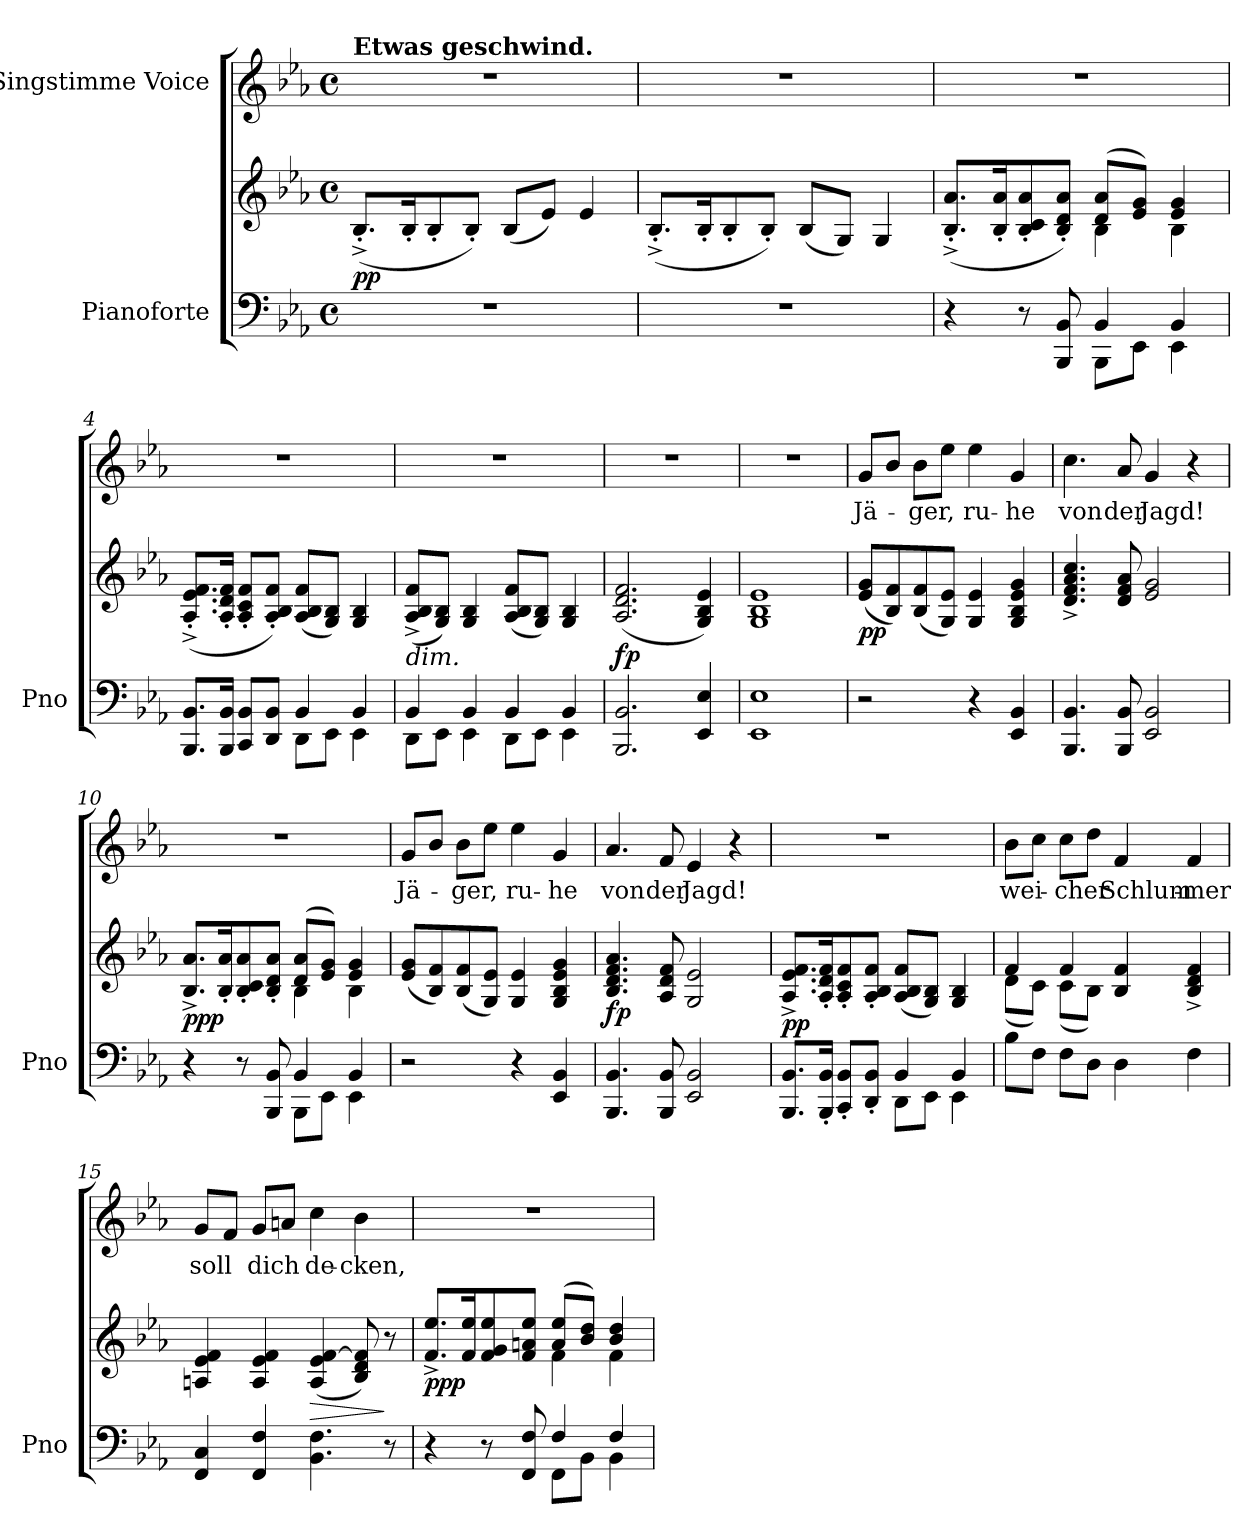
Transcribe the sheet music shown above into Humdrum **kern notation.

**kern	**kern	**dynam	**kern	**text
*part2	*part2	*part2	*part1	*part1
*staff3	*staff2	*staff2/3	*staff1	*staff1
*I"Pianoforte	*	*	*I"Singstimme Voice	*
*I'Pno	*	*	*	*
*clefF4	*clefG2	*	*clefG2	*
*k[b-e-a-]	*k[b-e-a-]	*	*k[b-e-a-]	*
*M4/4	*M4/4	*	*M4/4	*
*met(c)	*met(c)	*	*met(c)	*
=1	=1	=1	=1	=1
!	!	!	!LO:TX:a:B:t=Etwas geschwind.	!
!	!	!LO:DY:b	!	!
1r	(8.B-'^>/L	pp	1r	.
.	16B-'/K	.	.	.
.	8B-'/	.	.	.
.	8B-'/J)	.	.	.
.	(8B-/L	.	.	.
.	8e-/J)	.	.	.
.	4e-/	.	.	.
=2	=2	=2	=2	=2
1r	(8.B-'^>/L	.	1r	.
.	16B-'/K	.	.	.
.	8B-'/	.	.	.
.	8B-'/J)	.	.	.
.	(8B-/L	.	.	.
.	8G/J)	.	.	.
.	4G/	.	.	.
=3	=3	=3	=3	=3
*^	*^	*	*	*
4r	2ryy	(8.B-/'^> 8.a-/'^>L	2ryy	.	1r	.
.	.	16B-/' 16a-/'K	.	.	.	.
8r	.	8B-/' 8c/' 8a-/'	.	.	.	.
8BBB-/ 8BB-/	.	8B-/' 8d/' 8a-/'J)	.	.	.	.
4BB-/	8BBB-\L	(>8d/ 8a-/L	4B-\	.	.	.
.	8EE-\J	8e-/ 8g/J)	.	.	.	.
4BB-/	4EE-\	4e-/ 4g/	4B-\	.	.	.
*	*	*v	*v	*	*	*
=4	=4	=4	=4	=4	=4
8.BBB-/ 8.BB-/L	2ryy	(8.A-/'^ 8.e-/'^ 8.f/'^L	.	1r	.
16BBB-/ 16BB-/Jk	.	16A-/' 16d/' 16f/'Jk	.	.	.
8CC/ 8BB-/L	.	8A-/' 8c/' 8f/'L	.	.	.
8DD/ 8BB-/J	.	8A-/' 8B-/' 8f/'J)	.	.	.
4BB-/	8DD\L	(>8A-/ 8B-/ 8f/L	.	.	.
.	8EE-\J	8G/ 8B-/J)	.	.	.
4BB-/	4EE-\	4G/ 4B-/	.	.	.
!!LO:LB:g=z
=5	=5	=5	=5	=5	=5
!	!	!LO:TX:b:i:t=dim.	!	!	!
4BB-/	8DD\L	(>8A-/^< 8B-/^< 8f/^<L	.	1r	.
.	8EE-\J	8G/ 8B-/J)	.	.	.
4BB-/	4EE-\	4G/ 4B-/	.	.	.
4BB-/	8DD\L	(>8A-/ 8B-/ 8f/L	.	.	.
.	8EE-\J	8G/ 8B-/J)	.	.	.
4BB-/	4EE-\	4G/ 4B-/	.	.	.
=6	=6	=6	=6	=6	=6
!	!	!	!LO:DY:b	!	!
*v	*v	*	*	*	*
2.BBB-/ 2.BB-/	(2.A-/ 2.d/ 2.f/	fp	1r	.
4EE-/ 4E-/	4G/ 4B-/ 4e-/)	.	.	.
=7	=7	=7	=7	=7
1EE- 1E-	1G 1B- 1e-	.	1r	.
=8	=8	=8	=8	=8
!	!	!LO:DY:b	!	!LO:LY:b
2r	(8e-/ 8g/L	pp	8g/L	Jä-
.	8B-/ 8f/)	.	8b-/J	.
!	!	!	!	!LO:LY:b
.	(8B-/ 8f/	.	8b-\L	-ger,
.	8G/ 8e-/J)	.	8ee-\J	.
!	!	!	!	!LO:LY:b
4r	4G/ 4e-/	.	4ee-\	ru-
!	!	!	!	!LO:LY:b
4EE-/ 4BB-/	4G/ 4B-/ 4e-/ 4g/	.	4g/	-he
=9	=9	=9	=9	=9
!	!	!	!	!LO:LY:b
4.BBB-/ 4.BB-/	4.d/^< 4.f/^< 4.a-/^< 4.cc/^<	.	4.cc\	von
!	!	!	!	!LO:LY:b
8BBB-/ 8BB-/	8d/ 8f/ 8a-/	.	8a-/	der
!	!	!	!	!LO:LY:b
2EE-/ 2BB-/	2e-/ 2g/	.	4g/	Jagd!
.	.	.	4r	.
=10	=10	=10	=10	=10
*^	*^	*	*	*
!	!	!	!	!LO:DY:b	!	!
4r	2ryy	8.B-/^> 8.a-/^>L	2ryy	ppp	1r	.
.	.	16B-/' 16a-/'K	.	.	.	.
8r	.	8B-/' 8c/' 8a-/'	.	.	.	.
8BBB-/ 8BB-/	.	8B-/' 8d/' 8a-/'J	.	.	.	.
4BB-/	8BBB-\L	(8d/ 8a-/L	4B-\	.	.	.
.	8EE-\J	8e-/ 8g/J)	.	.	.	.
4BB-/	4EE-\	4e-/ 4g/	4B-\	.	.	.
!!LO:LB:g=z
=11	=11	=11	=11	=11	=11	=11
!	!	!	!	!	!	!LO:LY:b
*v	*v	*	*	*	*	*
*	*v	*v	*	*	*
2r	(8e-/ 8g/L	.	8g/L	Jä-
.	8B-/ 8f/)	.	8b-/J	.
!	!	!	!	!LO:LY:b
.	(8B-/ 8f/	.	8b-\L	-ger,
.	8G/ 8e-/J)	.	8ee-\J	.
!	!	!	!	!LO:LY:b
4r	4G/ 4e-/	.	4ee-\	ru-
!	!	!	!	!LO:LY:b
4EE-/ 4BB-/	4G/ 4B-/ 4e-/ 4g/	.	4g/	-he
=12	=12	=12	=12	=12
!	!	!LO:DY:b	!	!LO:LY:b
4.BBB-/ 4.BB-/	4.B-/ 4.d/ 4.f/ 4.a-/	fp	4.a-/	von
!	!	!	!	!LO:LY:b
8BBB-/ 8BB-/	8A-/ 8d/ 8f/	.	8f/	der
!	!	!	!	!LO:LY:b
2EE-/ 2BB-/	2G/ 2e-/	.	4e-/	Jagd!
.	.	.	4r	.
=13	=13	=13	=13	=13
*^	*	*	*	*
!	!	!	!LO:DY:b	!	!
8.BBB-/ 8.BB-/L	2ryy	8.A-/^> 8.e-/^> 8.f/^>L	pp	1r	.
16BBB-/' 16BB-/'Jk	.	16A-/' 16d/' 16f/'K	.	.	.
8CC/' 8BB-/'L	.	8A-/' 8c/' 8f/'	.	.	.
8DD/' 8BB-/'J	.	8A-/' 8B-/' 8f/'J	.	.	.
4BB-/	8DD\L	(>8A-/ 8B-/ 8f/L	.	.	.
.	8EE-\J	8G/ 8B-/J)	.	.	.
4BB-/	4EE-\	4G/ 4B-/	.	.	.
=14	=14	=14	=14	=14	=14
*	*	*^	*	*	*
!	!	!	!	!	!	!LO:LY:b
*v	*v	*	*	*	*	*
8B-\L	4f/	(8d\L	.	8b-\L	wei-
8F\J	.	8c\J)	.	8cc\J	.
!	!	!	!	!	!LO:LY:b
8F\L	4f/	(8c\L	.	8cc\L	-cher
8D\J	.	8B-\J)	.	8dd\J	.
!	!	!	!	!	!LO:LY:b
4D\	4B-/ 4f/	2ryy	.	4f/	Schlum-
!	!	!	!	!	!LO:LY:b
4F\	4B-/^ 4d/^ 4f/^	.	.	4f/	-mer
*	*v	*v	*	*	*
!!LO:LB:g=z
=15	=15	=15	=15	=15
!	!	!	!	!LO:LY:b
4FF/ 4C/	4An/ 4e-/ 4f/	.	8g/L	soll
.	.	.	8f/J	.
!	!	!	!	!LO:LY:b
4FF/ 4F/	4A/ 4e-/ 4f/	.	8g/L	dich
.	.	.	8an/J	.
!	!	!LO:HP:b	!	!LO:LY:b
4.BB-\ 4.F\	(<4A/ 4e-/ [4f/	>	4cc\	de-
!	!	!	!	!LO:LY:b
.	8B-/ 8d/ 8f/])	.	4b-\	-cken,
8r	8r	]	.	.
=16	=16	=16	=16	=16
*^	*^	*	*	*
!	!	!	!	!LO:DY:b	!	!
4r	2ryy	8.f/^< 8.ee-/^<L	2ryy	ppp	1r	.
.	.	16f/ 16ee-/K	.	.	.	.
8r	.	8f/ 8g/ 8ee-/	.	.	.	.
8FF/ 8F/	.	8f/ 8an/ 8ee-/J	.	.	.	.
4F/	8FF\L	(8a/ 8ee-/L	4f\	.	.	.
.	8BB-\J	8b-/ 8dd/J)	.	.	.	.
4F/	4BB-\	4b-/ 4dd/	4f\	.	.	.
*v	*v	*	*	*	*	*
*	*v	*v	*	*	*
=	=	=	=	=
*-	*-	*-	*-	*-
